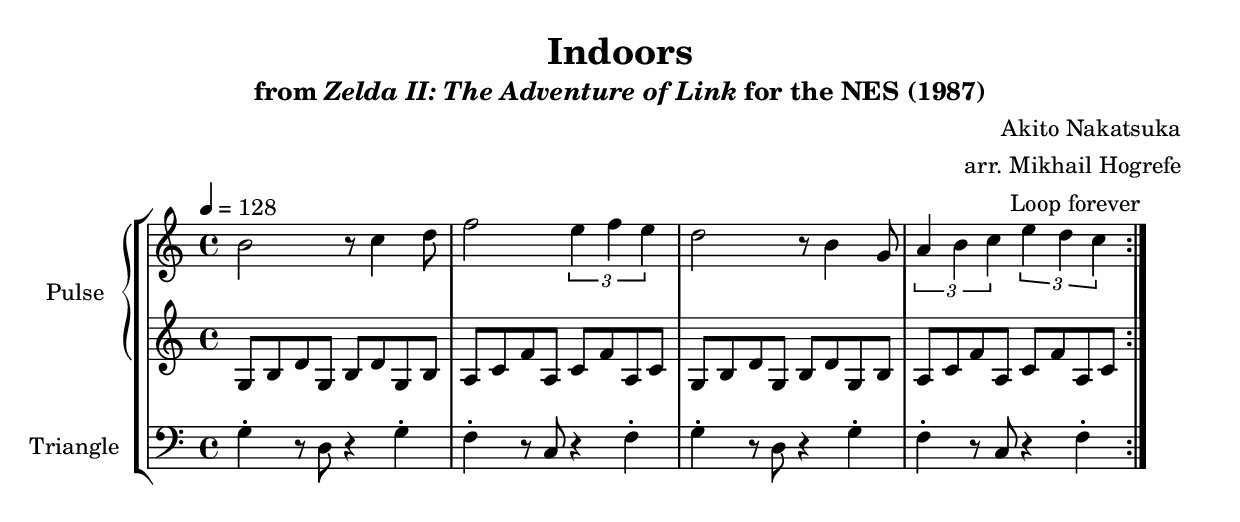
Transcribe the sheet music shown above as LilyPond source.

\version "2.22.0"

smaller = {
    \set fontSize = #-3
    \override Stem #'length-fraction = #0.56
    \override Beam #'thickness = #0.2688
    \override Beam #'length-fraction = #0.56
}

\book {
    \header {
        title = "Indoors"
        subtitle = \markup { "from" {\italic "Zelda II: The Adventure of Link"} "for the NES (1987)" }
        composer = "Akito Nakatsuka"
        arranger = "arr. Mikhail Hogrefe"
    }

    \score {
        {
            \new StaffGroup <<
                \new GrandStaff <<
                    \set GrandStaff.instrumentName = "Pulse"
                    \set GrandStaff.shortInstrumentName = "P."
                    \new Staff \relative c'' {
\tempo 4 = 128
                        \repeat volta 2 {
b2 r8 c4 d8 |
f2 \tuplet 3/2 { e4 f e } |
d2 r8 b4 g8 |
\tuplet 3/2 { a4 b c } \tuplet 3/2 { e4 d c } |
                        }
\once \override Score.RehearsalMark.self-alignment-X = #RIGHT
\mark \markup { \fontsize #-2 "Loop forever" }
                    }

                    \new Staff \relative c' {
g8 b d g, b d g, b |
a8 c f a, c f a, c |
g8 b d g, b d g, b |
a8 c f a, c f a, c |
                    }
                >>

                \new Staff \relative c' {
                    \set Staff.instrumentName = "Triangle"
                    \set Staff.shortInstrumentName = "T."
\clef bass
g4-. r8 d r4 g-. |
f4-. r8 c r4 f-. |
g4-. r8 d r4 g-. |
f4-. r8 c r4 f-. |
                }
            >>
        }
        \layout {
            \context {
                \Staff
                \RemoveEmptyStaves
            }
            \context {
                \DrumStaff
                \RemoveEmptyStaves
            }
        }
    }
}
